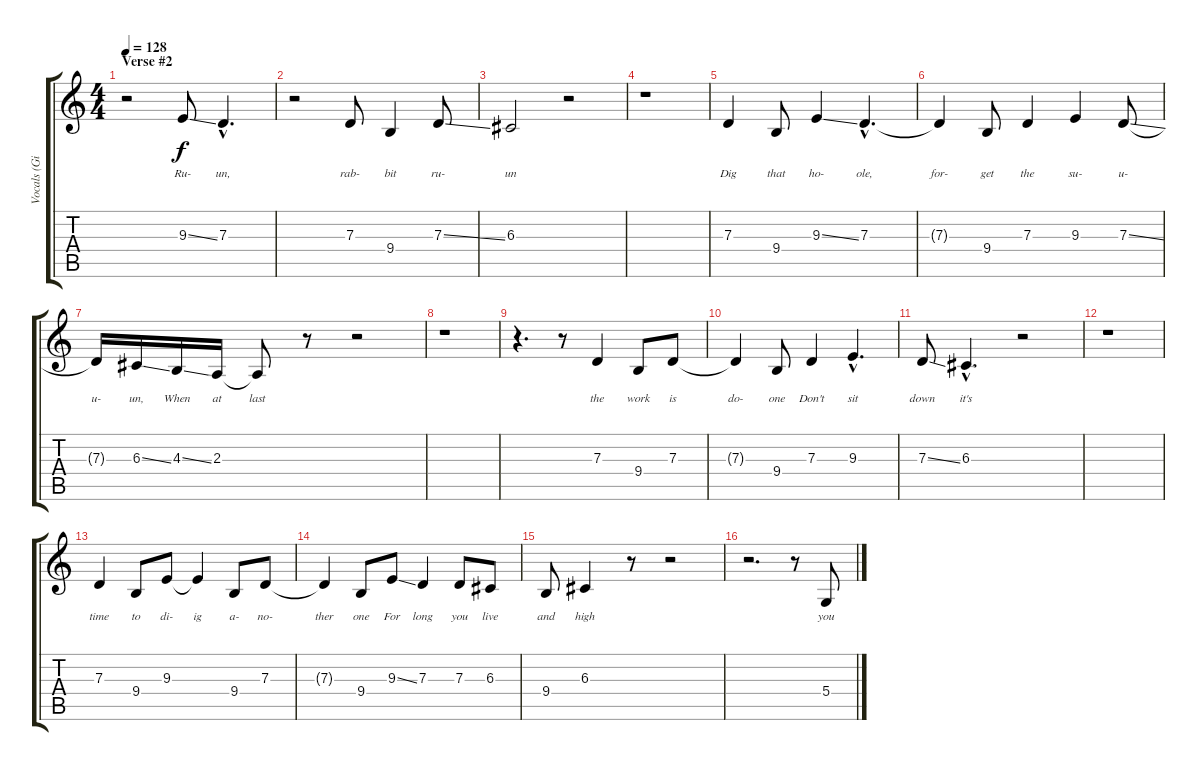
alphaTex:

\track ("Vocals (Gilmour)" "Vocals (Gi") {instrument pad1newage}
\staff {score tabs}
\tuning (E4 B3 G3 D3 A2 E2) {hide}
\ts (4 4)
\section ("" "Verse #2")
\tempo 128
\clef g2
\ks c
r.2{dy f} 9.3{ss}.8{lyrics (0 "") lyrics (1 "Ru-") lyrics (2 "") lyrics (3 "") lyrics (4 "")} 7.3{hac}.4{d lyrics (0 "") lyrics (1 "un,") lyrics (2 "") lyrics (3 "") lyrics (4 "")} |
r.2 7.3.8{lyrics (0 "") lyrics (1 "rab-") lyrics (2 "") lyrics (3 "") lyrics (4 "")} 9.4.4{lyrics (0 "") lyrics (1 "bit") lyrics (2 "") lyrics (3 "") lyrics (4 "")} 7.3{ss}.8{lyrics (0 "") lyrics (1 "ru-") lyrics (2 "") lyrics (3 "") lyrics (4 "")} |
6.3.2{lyrics (0 "") lyrics (1 "un") lyrics (2 "") lyrics (3 "") lyrics (4 "")} r.2 |
r.1 |
7.3.4{lyrics (0 "") lyrics (1 "Dig") lyrics (2 "") lyrics (3 "") lyrics (4 "")} 9.4.8{lyrics (0 "") lyrics (1 "that") lyrics (2 "") lyrics (3 "") lyrics (4 "")} 9.3{ss}.4{lyrics (0 "") lyrics (1 "ho-") lyrics (2 "") lyrics (3 "") lyrics (4 "")} 7.3{hac}.4{d lyrics (0 "") lyrics (1 "ole,") lyrics (2 "") lyrics (3 "") lyrics (4 "")} |
7.3{t}.4{lyrics (0 "") lyrics (1 "for-") lyrics (2 "") lyrics (3 "") lyrics (4 "")} 9.4.8{lyrics (0 "") lyrics (1 "get") lyrics (2 "") lyrics (3 "") lyrics (4 "")} 7.3.4{lyrics (0 "") lyrics (1 "the") lyrics (2 "") lyrics (3 "") lyrics (4 "")} 9.3.4{lyrics (0 "") lyrics (1 "su-") lyrics (2 "") lyrics (3 "") lyrics (4 "")} 7.3{ss}.8{lyrics (0 "") lyrics (1 "u-") lyrics (2 "") lyrics (3 "") lyrics (4 "")} |
7.3{t}.16{lyrics (0 "") lyrics (1 "u-") lyrics (2 "") lyrics (3 "") lyrics (4 "")} 6.3{ss}.16{lyrics (0 "") lyrics (1 "un,") lyrics (2 "") lyrics (3 "") lyrics (4 "")} 4.3{ss}.16{lyrics (0 "") lyrics (1 "When") lyrics (2 "") lyrics (3 "") lyrics (4 "")} 2.3.16{lyrics (0 "") lyrics (1 "at") lyrics (2 "") lyrics (3 "") lyrics (4 "")} 2.3{t}.8{lyrics (0 "") lyrics (1 "last") lyrics (2 "") lyrics (3 "") lyrics (4 "")} r.8 r.2 |
r.1 |
r.4{d} r.8 7.3.4{lyrics (0 "") lyrics (1 "the") lyrics (2 "") lyrics (3 "") lyrics (4 "")} 9.4.8{lyrics (0 "") lyrics (1 "work") lyrics (2 "") lyrics (3 "") lyrics (4 "")} 7.3.8{lyrics (0 "") lyrics (1 "is") lyrics (2 "") lyrics (3 "") lyrics (4 "")} |
7.3{t}.4{lyrics (0 "") lyrics (1 "do-") lyrics (2 "") lyrics (3 "") lyrics (4 "")} 9.4.8{lyrics (0 "") lyrics (1 "one") lyrics (2 "") lyrics (3 "") lyrics (4 "")} 7.3.4{lyrics (0 "") lyrics (1 "Don't") lyrics (2 "") lyrics (3 "") lyrics (4 "")} 9.3{hac}.4{d lyrics (0 "") lyrics (1 "sit") lyrics (2 "") lyrics (3 "") lyrics (4 "")} |
7.3{ss}.8{lyrics (0 "") lyrics (1 "down") lyrics (2 "") lyrics (3 "") lyrics (4 "")} 6.3{hac}.4{d lyrics (0 "") lyrics (1 "it's") lyrics (2 "") lyrics (3 "") lyrics (4 "")} r.2 |
r.1 |
7.3.4{lyrics (0 "") lyrics (1 "time") lyrics (2 "") lyrics (3 "") lyrics (4 "")} 9.4.8{lyrics (0 "") lyrics (1 "to") lyrics (2 "") lyrics (3 "") lyrics (4 "")} 9.3.8{lyrics (0 "") lyrics (1 "di-") lyrics (2 "") lyrics (3 "") lyrics (4 "")} 9.3{t}.4{lyrics (0 "") lyrics (1 "ig") lyrics (2 "") lyrics (3 "") lyrics (4 "")} 9.4.8{lyrics (0 "") lyrics (1 "a-") lyrics (2 "") lyrics (3 "") lyrics (4 "")} 7.3.8{lyrics (0 "") lyrics (1 "no-") lyrics (2 "") lyrics (3 "") lyrics (4 "")} |
7.3{t}.4{lyrics (0 "") lyrics (1 "ther") lyrics (2 "") lyrics (3 "") lyrics (4 "")} 9.4.8{lyrics (0 "") lyrics (1 "one") lyrics (2 "") lyrics (3 "") lyrics (4 "")} 9.3{ss}.8{lyrics (0 "") lyrics (1 "For") lyrics (2 "") lyrics (3 "") lyrics (4 "")} 7.3.4{lyrics (0 "") lyrics (1 "long") lyrics (2 "") lyrics (3 "") lyrics (4 "")} 7.3.8{lyrics (0 "") lyrics (1 "you") lyrics (2 "") lyrics (3 "") lyrics (4 "")} 6.3.8{lyrics (0 "") lyrics (1 "live") lyrics (2 "") lyrics (3 "") lyrics (4 "")} |
9.4.8{lyrics (0 "") lyrics (1 "and") lyrics (2 "") lyrics (3 "") lyrics (4 "")} 6.3.4{lyrics (0 "") lyrics (1 "high") lyrics (2 "") lyrics (3 "") lyrics (4 "")} r.8 r.2 |
r.2{d} r.8 5.4.8{lyrics (0 "") lyrics (1 "you") lyrics (2 "") lyrics (3 "") lyrics (4 "")}
